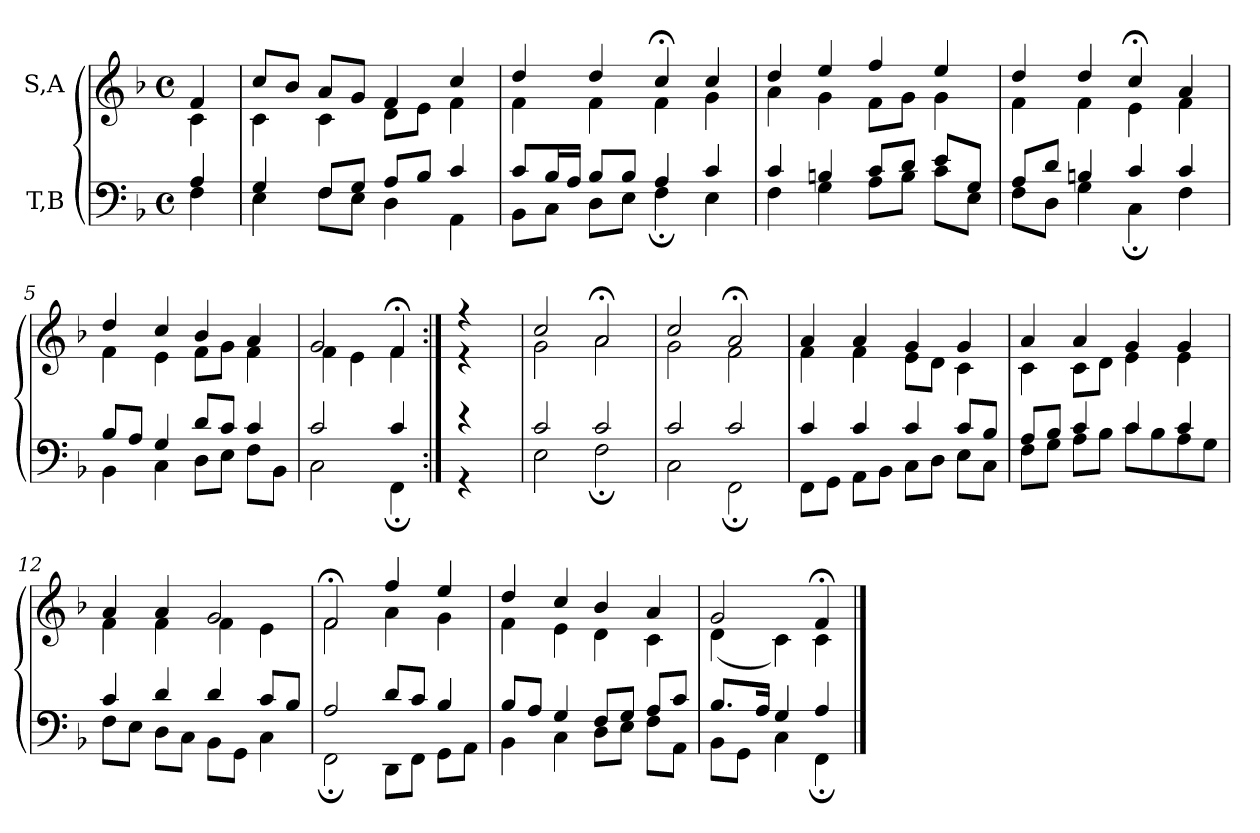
**kern	**kern
*part2	*part1
*staff2	*staff1
*I"T,B	*I"S,A
*clefF4	*clefG2
*k[b-]	*k[b-]
*M4/4	*M4/4
*met(c)	*met(c)
=	=
*^	*^
4A	4F	4f	4c
=1	=1	=1	=1
4G	4E	8ccL	4c
.	.	8b-J	.
8FL	8FL	8aL	4c
8GJ	8EJ	8gJ	.
8AL	4D	4f	8dL
8B-J	.	.	8eJ
4c	4AA	4cc	4f
=2	=2	=2	=2
8cL	8BB-L	4dd	4f
16B-L	8CJ	.	.
16AJJ	.	.	.
8B-L	8DL	4dd	4f
8B-J	8EJ	.	.
4A	4F;	4cc;<	4f
4c	4E	4cc	4g
=3	=3	=3	=3
4c	4F	4dd	4a
4Bn	4G	4ee	4g
8cL	8AL	4ff	8fL
8dJ	8BJ	.	8gJ
8eL	8cL	4ee	4g
8GJ	8EJ	.	.
=4	=4	=4	=4
8AL	8FL	4dd	4f
8dJ	8DJ	.	.
4Bn	4G	4dd	4f
4c	4C;	4cc;<	4e
4c	4F	4a	4f
=5	=5	=5	=5
8B-L	4BB-	4dd	4f
8AJ	.	.	.
4G	4C	4cc	4e
8dL	8DL	4b-	8fL
8cJ	8EJ	.	8gJ
4c	8FL	4a	4f
.	8BB-J	.	.
=1243	=1243	=1243	=1243
2c	2C	2g	4f
.	.	.	4e
4c	4FF;	4f;<	4f
=1244:|!	=1244:|!	=1244:|!	=1244:|!
4r	4r	4r	4r
=8	=8	=8	=8
2c	2E	2cc	2g
2c	2F;	2a;<	2a
=9	=9	=9	=9
2c	2C	2cc	2g
2c	2FF;	2a;<	2f
=10	=10	=10	=10
4c	8FFL	4a	4f
.	8GGJ	.	.
4c	8AAL	4a	4f
.	8BB-J	.	.
4c	8CL	4g	8eL
.	8DJ	.	8dJ
8cL	8EL	4g	4c
8B-J	8CJ	.	.
=11	=11	=11	=11
8AL	8FL	4a	4c
8B-J	8GJ	.	.
4c	8AL	4a	8cL
.	8B-J	.	8dJ
4c	8cL	4g	4e
.	8B-	.	.
4c	8A	4g	4e
.	8GJ	.	.
=12	=12	=12	=12
4c	8FL	4a	4f
.	8EJ	.	.
4d	8DL	4a	4f
.	8CJ	.	.
4d	8BB-L	2g	4f
.	8GGJ	.	.
8cL	4C	.	4e
8B-J	.	.	.
=13	=13	=13	=13
2A	2FF;	2f;<	2f
8dL	8DDL	4ff	4a
8cJ	8FFJ	.	.
4B-	8GGL	4ee	4g
.	8AAJ	.	.
=14	=14	=14	=14
8B-L	4BB-	4dd	4f
8AJ	.	.	.
4G	4C	4cc	4e
8FL	8DL	4b-	4d
8GJ	8EJ	.	.
8AL	8FL	4a	4c
8cJ	8AAJ	.	.
=15	=15	=15	=15
8.B-L	8BB-L	2g	(<4d
.	8GGJ	.	.
16AJk	.	.	.
4G	4C	.	4c)
4A	4FF;	4f;<	4c
*v	*v	*	*
*	*v	*v
==	==
*-	*-
